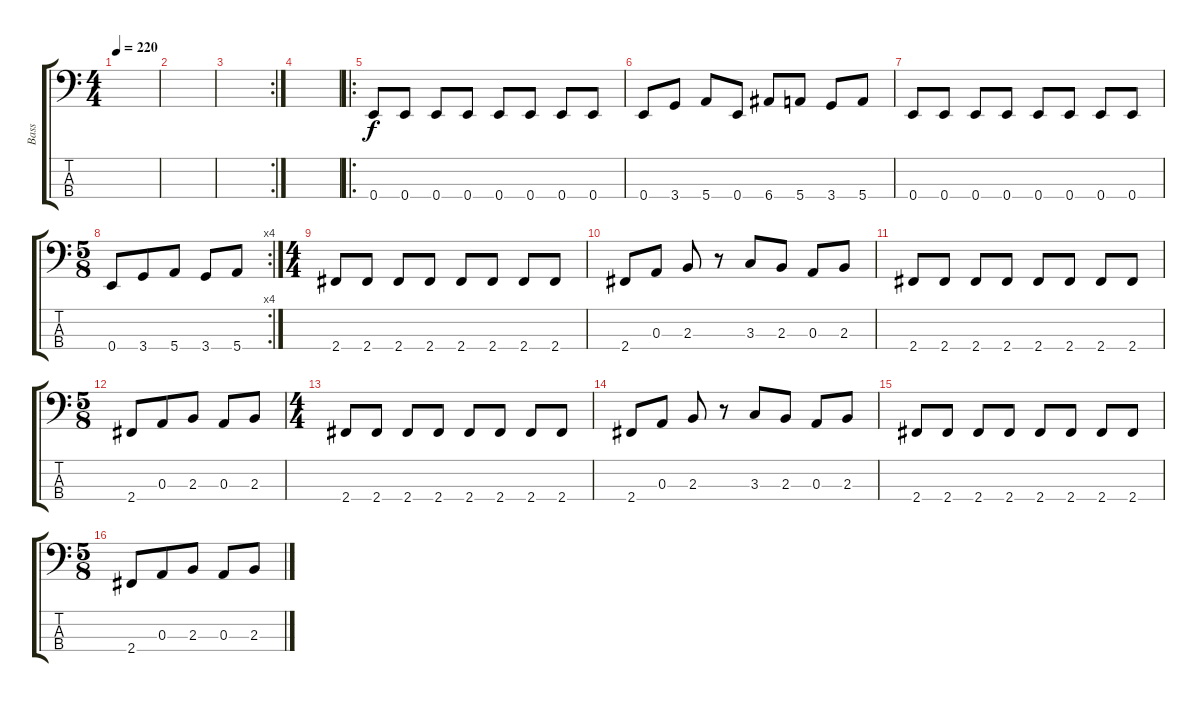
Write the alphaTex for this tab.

\track ("Bass" "Bass") {instrument electricbasspick}
\staff {score tabs}
\tuning (G2 D2 A1 E1) {hide}
\ts (4 4)
\tempo 220
\clef f4
\ks c
|
|
\rc 2
|
|
\ro
0.4.8 0.4.8 0.4.8 0.4.8 0.4.8 0.4.8 0.4.8 0.4.8 |
0.4.8 3.4.8 5.4.8 0.4.8 6.4.8 5.4.8 3.4.8 5.4.8 |
0.4.8 0.4.8 0.4.8 0.4.8 0.4.8 0.4.8 0.4.8 0.4.8 |
\rc 4
\ts (5 8)
0.4.8 3.4.8 5.4.8 3.4.8 5.4.8 |
\ts (4 4)
2.4.8 2.4.8 2.4.8 2.4.8 2.4.8 2.4.8 2.4.8 2.4.8 |
2.4.8 0.3.8 2.3.8 r.8 3.3.8 2.3.8 0.3.8 2.3.8 |
2.4.8 2.4.8 2.4.8 2.4.8 2.4.8 2.4.8 2.4.8 2.4.8 |
\ts (5 8)
2.4.8 0.3.8 2.3.8 0.3.8 2.3.8 |
\ts (4 4)
2.4.8 2.4.8 2.4.8 2.4.8 2.4.8 2.4.8 2.4.8 2.4.8 |
2.4.8 0.3.8 2.3.8 r.8 3.3.8 2.3.8 0.3.8 2.3.8 |
2.4.8 2.4.8 2.4.8 2.4.8 2.4.8 2.4.8 2.4.8 2.4.8 |
\ts (5 8)
2.4.8 0.3.8 2.3.8 0.3.8 2.3.8
